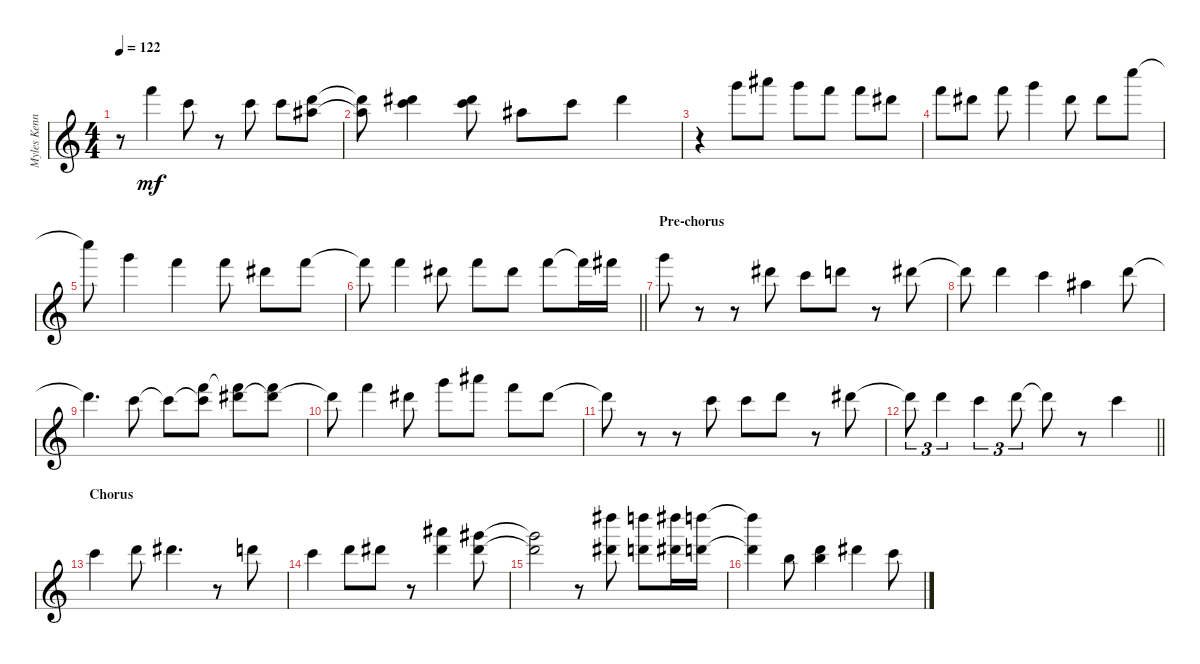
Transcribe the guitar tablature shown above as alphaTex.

\track ("Myles Kennedy" "Myles Kenn") {instrument overdrivenguitar}
\staff {score}
\tuning (E4 B3 G3 D3 A2 E2 B1) {hide}
\ts (4 4)
\tempo 122
\clef g2
\ks c
r.8{dy mf} 13.1.4 8.1.8 r.8 8.1.8 8.1.8 (6.1 15.2).8 |
(6.1{t} 15.2{t}).8 (8.1 16.2).4 (8.1 16.2).8 6.1.8 8.1.8 11.1.4 |
r.4 15.1.8 18.1.8 15.1.8 13.1.8 13.1.8 11.1.8 |
13.1.8 11.1.8 13.1.8 15.1.4 11.1.8 11.1.8 20.1.8 |
20.1{t}.8 15.1.4 13.1.4 13.1.8 11.1.8 13.1.8 |
\barLineRight lightlight
13.1{t}.8 13.1.4 11.1.8 13.1.8 11.1.8 13.1.8 13.1{t}.16 14.1.16 |
\section ("" "Pre-chorus")
15.1.8 r.8 r.8 11.1.8 8.1.8 10.1.8 r.8 11.1.8 |
11.1{t}.8 10.1.4 8.1.4 6.1.4 10.1.8 |
10.1{t}.4{d} 8.1.8 8.1{t}.8 (8.1{t} 18.2).8 (11.1 18.2{t}).8 (11.1{t} 18.2).8 |
11.1{t}.8 13.1.4 11.1.8 15.1.8 18.1.8 13.1.8 11.1.8 |
11.1{t}.8 r.8 r.8 8.1.8 8.1.8 10.1.8 r.8 11.1.8 |
\barLineRight lightlight
11.1{t}.8{tu (3 2)} 10.1.4{tu (3 2)} 8.1.4{tu (3 2)} 10.1.8{tu (3 2)} 10.1{t}.8 r.8 8.1.4 |
\section ("" "Chorus")
8.1.4 10.1.8 11.1.4{d} r.8 10.1.8 |
8.1.4 10.1.8 11.1.8 r.8 (18.1 16.2).4 (16.1 16.2).8 |
(16.1{t} 16.2{t}).2 r.8 (23.1 16.2).8 (10.1 27.2).8 (11.1 28.2).16 (22.1 15.2).16 |
(22.1{t} 15.2{t}).4 7.1.8 (10.1 12.2).4 11.1.4 8.1.8
